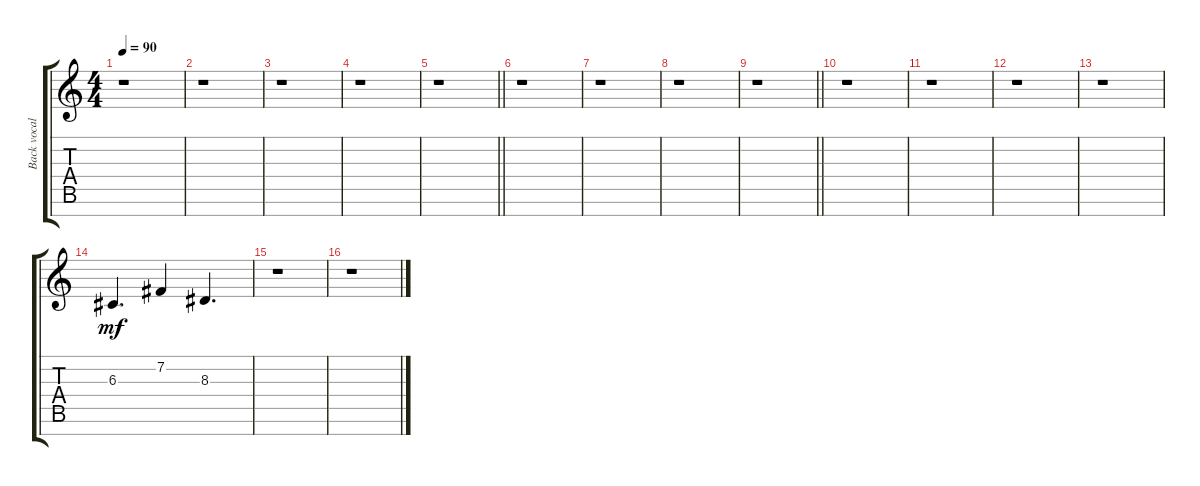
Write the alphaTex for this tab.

\track ("Back vocals" "Back vocal") {instrument voiceoohs}
\staff {score tabs}
\tuning (E4 B3 G3 D3 A2 E2 B1) {hide}
\ts (4 4)
\tempo 90
\clef g2
\ks c
r.1{dy mf} |
r.1 |
r.1 |
r.1 |
\barLineRight lightlight
r.1 |
r.1 |
r.1 |
r.1 |
\barLineRight lightlight
r.1 |
r.1 |
r.1 |
r.1 |
r.1 |
6.3.4{d} 7.2.4 8.3.4{d} |
r.1 |
r.1
